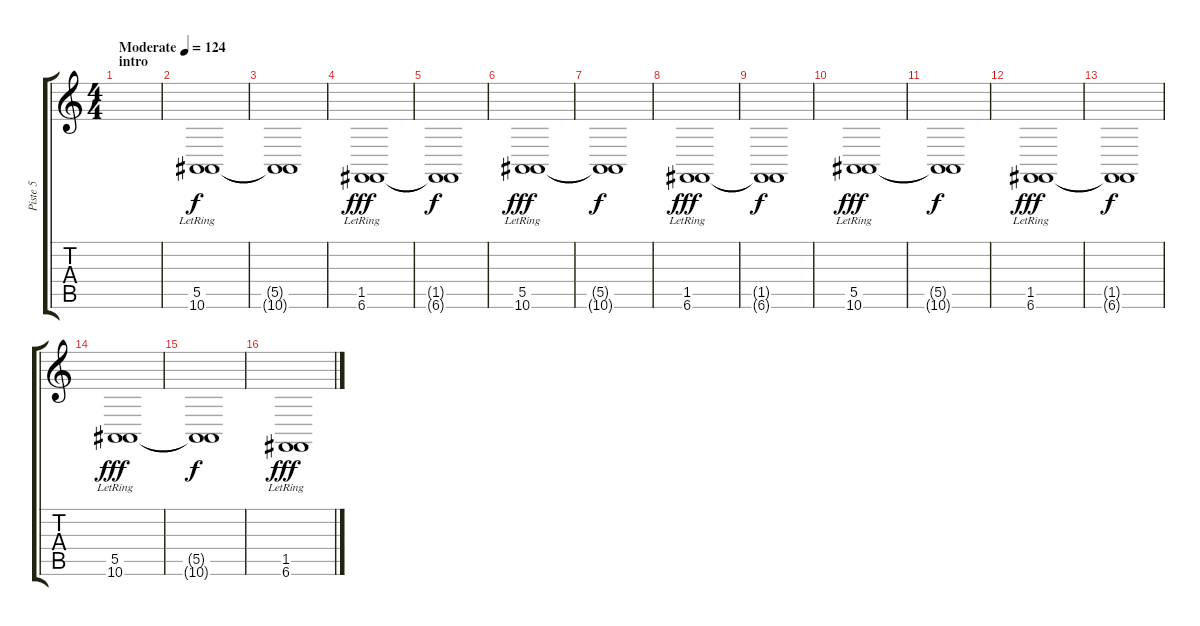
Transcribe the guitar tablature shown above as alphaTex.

\track ("Piste 5" "Piste 5") {instrument brightacousticpiano}
\staff {score tabs}
\tuning (C4 G3 Eb3 Bb2 F2 C2) {hide}
\ts (4 4)
\section ("" "intro")
\tempo (124 "Moderate")
\clef g2
\ks c
|
(5.5{lr} 10.6{lr}).1 |
(5.5{t} 10.6{t}).1{dy f} |
(1.5{lr} 6.6{lr}).1{dy fff} |
(1.5{t} 6.6{t}).1{dy f} |
(5.5{lr} 10.6{lr}).1{dy fff} |
(5.5{t} 10.6{t}).1{dy f} |
(1.5{lr} 6.6{lr}).1{dy fff} |
(1.5{t} 6.6{t}).1{dy f} |
(5.5{lr} 10.6{lr}).1{dy fff} |
(5.5{t} 10.6{t}).1{dy f} |
(1.5{lr} 6.6{lr}).1{dy fff} |
(1.5{t} 6.6{t}).1{dy f} |
(5.5{lr} 10.6{lr}).1{dy fff} |
(5.5{t} 10.6{t}).1{dy f} |
(1.5{lr} 6.6{lr}).1{dy fff}
